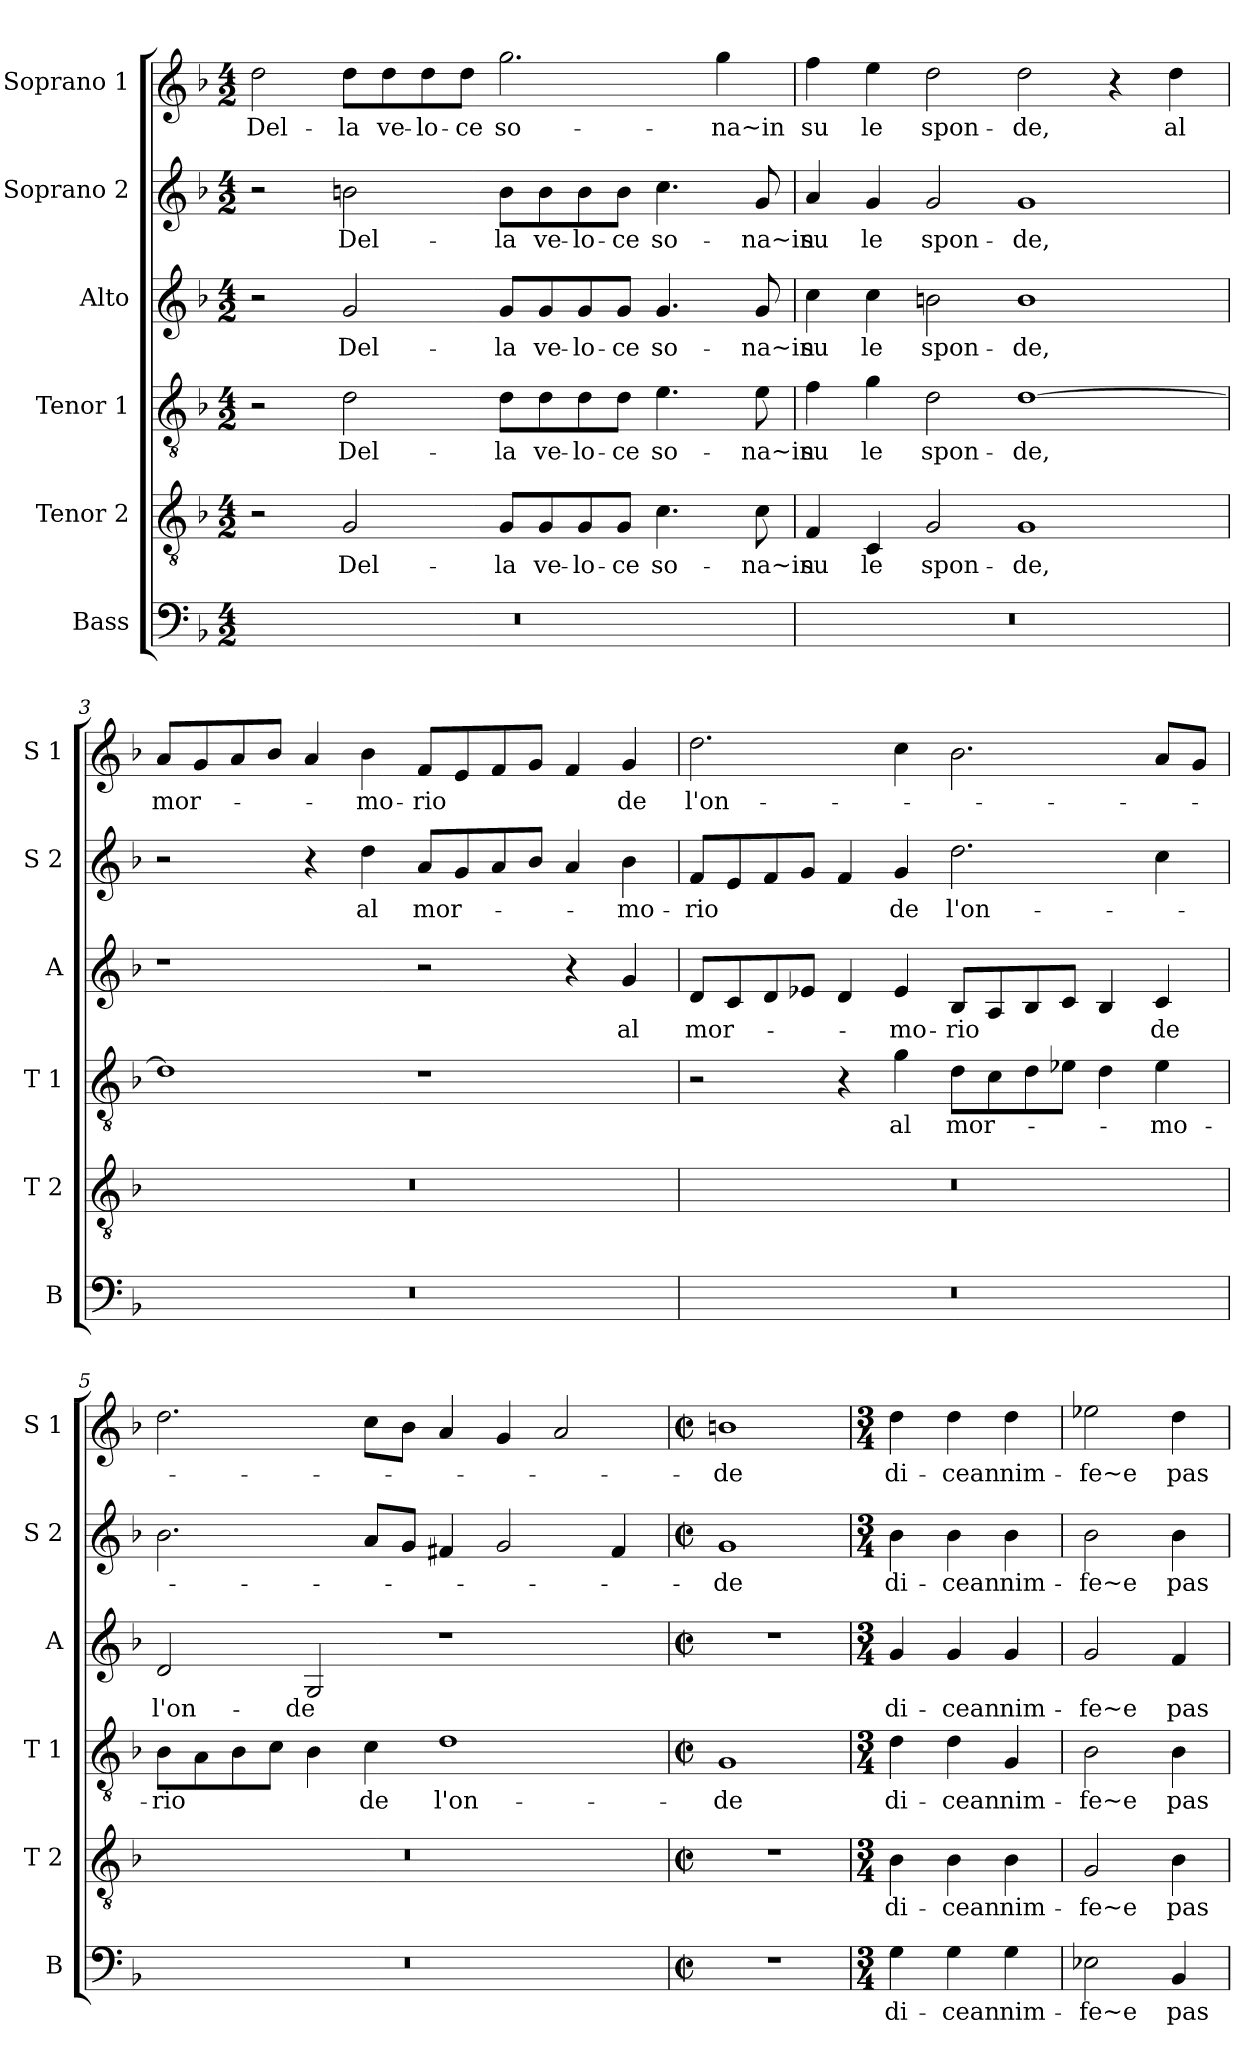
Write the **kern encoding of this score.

**kern	**text	**kern	**text	**kern	**text	**kern	**text	**kern	**text	**kern	**text
*part6	*part6	*part5	*part5	*part4	*part4	*part3	*part3	*part2	*part2	*part1	*part1
*staff6	*staff6	*staff5	*staff5	*staff4	*staff4	*staff3	*staff3	*staff2	*staff2	*staff1	*staff1
*I"Bass	*	*I"Tenor 2	*	*I"Tenor 1	*	*I"Alto	*	*I"Soprano 2	*	*I"Soprano 1	*
*I'B	*	*I'T 2	*	*I'T 1	*	*I'A	*	*I'S 2	*	*I'S 1	*
*clefF4	*	*clefGv2	*	*clefGv2	*	*clefG2	*	*clefG2	*	*clefG2	*
*k[b-]	*	*k[b-]	*	*k[b-]	*	*k[b-]	*	*k[b-]	*	*k[b-]	*
*F:	*	*F:	*	*F:	*	*F:	*	*F:	*	*F:	*
*M4/2	*	*M4/2	*	*M4/2	*	*M4/2	*	*M4/2	*	*M4/2	*
=1	=1	=1	=1	=1	=1	=1	=1	=1	=1	=1	=1
!	!	!	!	!	!	!	!	!	!	!	!LO:LY:b
0r	.	2r	.	2r	.	2r	.	2r	.	2dd\	Del-
!	!	!	!LO:LY:b	!	!LO:LY:b	!	!LO:LY:b	!	!LO:LY:b	!	!LO:LY:b
.	.	2G/	Del-	2d\	Del-	2g/	Del-	2bn\	Del-	8dd\L	-la
!	!	!	!	!	!	!	!	!	!	!	!LO:LY:b
.	.	.	.	.	.	.	.	.	.	8dd\	ve-
!	!	!	!	!	!	!	!	!	!	!	!LO:LY:b
.	.	.	.	.	.	.	.	.	.	8dd\	-lo-
!	!	!	!	!	!	!	!	!	!	!	!LO:LY:b
.	.	.	.	.	.	.	.	.	.	8dd\J	-ce
!	!	!	!LO:LY:b	!	!LO:LY:b	!	!LO:LY:b	!	!LO:LY:b	!	!LO:LY:b
.	.	8G/L	-la	8d\L	-la	8g/L	-la	8b\L	-la	2.gg\	so-
!	!	!	!LO:LY:b	!	!LO:LY:b	!	!LO:LY:b	!	!LO:LY:b	!	!
.	.	8G/	ve-	8d\	ve-	8g/	ve-	8b\	ve-	.	.
!	!	!	!LO:LY:b	!	!LO:LY:b	!	!LO:LY:b	!	!LO:LY:b	!	!
.	.	8G/	-lo-	8d\	-lo-	8g/	-lo-	8b\	-lo-	.	.
!	!	!	!LO:LY:b	!	!LO:LY:b	!	!LO:LY:b	!	!LO:LY:b	!	!
.	.	8G/J	-ce	8d\J	-ce	8g/J	-ce	8b\J	-ce	.	.
!	!	!	!LO:LY:b	!	!LO:LY:b	!	!LO:LY:b	!	!LO:LY:b	!	!
.	.	4.c\	so-	4.e\	so-	4.g/	so-	4.cc\	so-	.	.
!	!	!	!	!	!	!	!	!	!	!	!LO:LY:b
.	.	.	.	.	.	.	.	.	.	4gg\	-na~in
!	!	!	!LO:LY:b	!	!LO:LY:b	!	!LO:LY:b	!	!LO:LY:b	!	!
.	.	8c\	-na~in	8e\	-na~in	8g/	-na~in	8g/	-na~in	.	.
=2	=2	=2	=2	=2	=2	=2	=2	=2	=2	=2	=2
!	!	!	!LO:LY:b	!	!LO:LY:b	!	!LO:LY:b	!	!LO:LY:b	!	!LO:LY:b
0r	.	4F/	su	4f\	su	4cc\	su	4a/	su	4ff\	su
!	!	!	!LO:LY:b	!	!LO:LY:b	!	!LO:LY:b	!	!LO:LY:b	!	!LO:LY:b
.	.	4C/	le	4g\	le	4cc\	le	4g/	le	4ee\	le
!	!	!	!LO:LY:b	!	!LO:LY:b	!	!LO:LY:b	!	!LO:LY:b	!	!LO:LY:b
.	.	2G/	spon-	2d\	spon-	2bn\	spon-	2g/	spon-	2dd\	spon-
!	!	!	!LO:LY:b	!	!LO:LY:b	!	!LO:LY:b	!	!LO:LY:b	!	!LO:LY:b
.	.	1G	-de,	[1d	-de,	1b	-de,	1g	-de,	2dd\	-de,
.	.	.	.	.	.	.	.	.	.	4r	.
!	!	!	!	!	!	!	!	!	!	!	!LO:LY:b
.	.	.	.	.	.	.	.	.	.	4dd\	al
!!LO:LB:g=z
=3	=3	=3	=3	=3	=3	=3	=3	=3	=3	=3	=3
!	!	!	!	!	!	!	!	!	!	!	!LO:LY:b
0r	.	0r	.	1d]	.	1r	.	2r	.	8a/L	mor-
.	.	.	.	.	.	.	.	.	.	8g/	.
.	.	.	.	.	.	.	.	.	.	8a/	.
.	.	.	.	.	.	.	.	.	.	8b-/J	.
.	.	.	.	.	.	.	.	4r	.	4a/	.
!	!	!	!	!	!	!	!	!	!LO:LY:b	!	!LO:LY:b
.	.	.	.	.	.	.	.	4dd\	al	4b-\	-mo-
!	!	!	!	!	!	!	!	!	!LO:LY:b	!	!LO:LY:b
.	.	.	.	1r	.	2r	.	8a/L	mor-	8f/L	-rio
.	.	.	.	.	.	.	.	8g/	.	8e/	.
.	.	.	.	.	.	.	.	8a/	.	8f/	.
.	.	.	.	.	.	.	.	8b-/J	.	8g/J	.
.	.	.	.	.	.	4r	.	4a/	.	4f/	.
!	!	!	!	!	!	!	!LO:LY:b	!	!LO:LY:b	!	!LO:LY:b
.	.	.	.	.	.	4g/	al	4b-\	-mo-	4g/	de
=4	=4	=4	=4	=4	=4	=4	=4	=4	=4	=4	=4
!	!	!	!	!	!	!	!LO:LY:b	!	!LO:LY:b	!	!LO:LY:b
0r	.	0r	.	2r	.	8d/L	mor-	8f/L	-rio	2.dd\	l'on-
.	.	.	.	.	.	8c/	.	8e/	.	.	.
.	.	.	.	.	.	8d/	.	8f/	.	.	.
.	.	.	.	.	.	8e-X/J	.	8g/J	.	.	.
.	.	.	.	4r	.	4d/	.	4f/	.	.	.
!	!	!	!	!	!LO:LY:b	!	!LO:LY:b	!	!LO:LY:b	!	!
.	.	.	.	4g\	al	4e-/	-mo-	4g/	de	4cc\	.
!	!	!	!	!	!LO:LY:b	!	!LO:LY:b	!	!LO:LY:b	!	!
.	.	.	.	8d\L	mor-	8B-/L	-rio	2.dd\	l'on-	2.b-\	.
.	.	.	.	8c\	.	8A/	.	.	.	.	.
.	.	.	.	8d\	.	8B-/	.	.	.	.	.
.	.	.	.	8e-X\J	.	8c/J	.	.	.	.	.
.	.	.	.	4d\	.	4B-/	.	.	.	.	.
!	!	!	!	!	!LO:LY:b	!	!LO:LY:b	!	!	!	!
.	.	.	.	4e-\	-mo-	4c/	de	4cc\	.	8a/L	.
.	.	.	.	.	.	.	.	.	.	8g/J	.
!!LO:PB:g=z
=5	=5	=5	=5	=5	=5	=5	=5	=5	=5	=5	=5
!	!	!	!	!	!LO:LY:b	!	!LO:LY:b	!	!	!	!
0r	.	0r	.	8B-\L	-rio	2d/	l'on-	2.b-\	.	2.dd\	.
.	.	.	.	8A\	.	.	.	.	.	.	.
.	.	.	.	8B-\	.	.	.	.	.	.	.
.	.	.	.	8c\J	.	.	.	.	.	.	.
!	!	!	!	!	!	!	!LO:LY:b	!	!	!	!
.	.	.	.	4B-\	.	2G/	-de	.	.	.	.
!	!	!	!	!	!LO:LY:b	!	!	!	!	!	!
.	.	.	.	4c\	de	.	.	8a/L	.	8cc\L	.
.	.	.	.	.	.	.	.	8g/J	.	8b-\J	.
!	!	!	!	!	!LO:LY:b	!	!	!	!	!	!
.	.	.	.	1d	l'on-	1r	.	4f#X/	.	4a/	.
.	.	.	.	.	.	.	.	2g/	.	4g/	.
.	.	.	.	.	.	.	.	.	.	2a/	.
.	.	.	.	.	.	.	.	4f#/	.	.	.
=6	=6	=6	=6	=6	=6	=6	=6	=6	=6	=6	=6
*M2/2	*	*M2/2	*	*M2/2	*	*M2/2	*	*M2/2	*	*M2/2	*
*met(c|)	*	*met(c|)	*	*met(c|)	*	*met(c|)	*	*met(c|)	*	*met(c|)	*
!	!	!	!	!	!LO:LY:b	!	!	!	!LO:LY:b	!	!LO:LY:b
1r	.	1r	.	1G	-de	1r	.	1g	-de	1bn	-de
=7	=7	=7	=7	=7	=7	=7	=7	=7	=7	=7	=7
*M3/4	*	*M3/4	*	*M3/4	*	*M3/4	*	*M3/4	*	*M3/4	*
!	!LO:LY:b	!	!LO:LY:b	!	!LO:LY:b	!	!LO:LY:b	!	!LO:LY:b	!	!LO:LY:b
4G\	di-	4B-\	di-	4d\	di-	4g/	di-	4b-\	di-	4dd\	di-
!	!LO:LY:b	!	!LO:LY:b	!	!LO:LY:b	!	!LO:LY:b	!	!LO:LY:b	!	!LO:LY:b
4G\	-cean	4B-\	-cean	4d\	-cean	4g/	-cean	4b-\	-cean	4dd\	-cean
!	!LO:LY:b	!	!LO:LY:b	!	!LO:LY:b	!	!LO:LY:b	!	!LO:LY:b	!	!LO:LY:b
4G\	nim-	4B-\	nim-	4G/	nim-	4g/	nim-	4b-\	nim-	4dd\	nim-
=8	=8	=8	=8	=8	=8	=8	=8	=8	=8	=8	=8
!	!LO:LY:b	!	!LO:LY:b	!	!LO:LY:b	!	!LO:LY:b	!	!LO:LY:b	!	!LO:LY:b
2E-X\	-fe~e	2G/	-fe~e	2B-\	-fe~e	2g/	-fe~e	2b-\	-fe~e	2ee-X\	-fe~e
!	!LO:LY:b	!	!LO:LY:b	!	!LO:LY:b	!	!LO:LY:b	!	!LO:LY:b	!	!LO:LY:b
4BB-/	pas-	4B-\	pas-	4B-\	pas-	4f/	pas-	4b-\	pas-	4dd\	pas-
=	=	=	=	=	=	=	=	=	=	=	=
*-	*-	*-	*-	*-	*-	*-	*-	*-	*-	*-	*-
